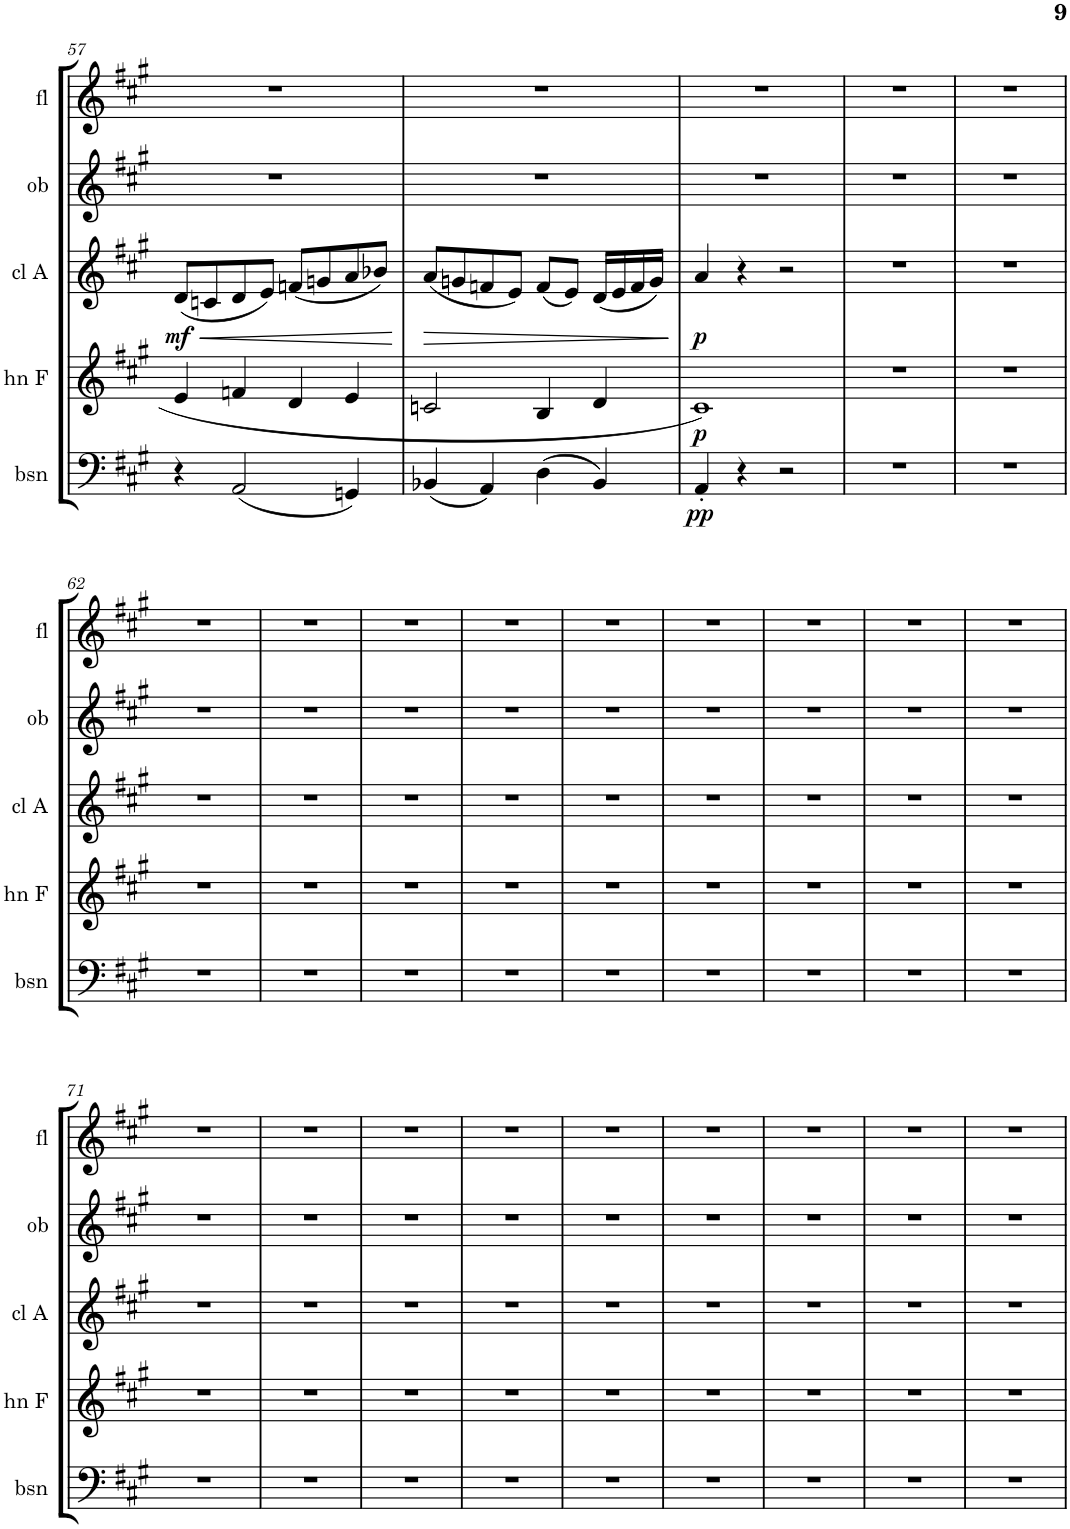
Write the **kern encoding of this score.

**kern	**dynam	**kern	**dynam	**kern	**dynam	**kern	**kern
*part5	*part5	*part4	*part4	*part3	*part3	*part2	*part1
*staff5	*staff5	*staff4	*staff4	*staff3	*staff3	*staff2	*staff1
*I"Bassoon	*	*I"Horn in F	*	*I"A Clarinet	*	*I"Oboe	*I"Flute
*I'bsn	*	*I'hn F	*	*I'cl A	*	*I'ob	*I'fl
!!LO:PB:g=z
*clefF4	*	*clefG2	*	*clefG2	*	*clefG2	*clefG2
*	*	*ITrd4c7	*	*ITrd2c3	*	*	*
*k[f#c#g#]	*	*k[f#c#g#]	*	*k[f#c#g#]	*	*k[f#c#g#]	*k[f#c#g#]
*M4/4	*	*M4/4	*	*M4/4	*	*M4/4	*M4/4
*met(c)	*	*met(c)	*	*met(c)	*	*met(c)	*met(c)
=57	=57	=57	=57	=57	=57	=57	=57
!	!	!	!	!	!LO:HP:b	!	!
!	!	!	!	!	!LO:DY:n=1:b	!	!
4r	.	4e/	.	(8d/L	< mf	1r	1r
.	.	.	.	8cn/	.	.	.
(2AA/	.	4fn/	.	8d/	.	.	.
.	.	.	.	8e/J)	.	.	.
.	.	4d/	.	(8fn/L	.	.	.
.	.	.	.	8gn/	.	.	.
4GGn/)	.	4e/	.	8a/	.	.	.
.	.	.	.	8b-X/J)	.	.	.
.	.	.	.	.	[	.	.
=58	=58	=58	=58	=58	=58	=58	=58
!	!	!	!	!	!LO:HP:b	!	!
(4BB-X/	.	2cn/	.	(8a/L	>	1r	1r
.	.	.	.	8gn/	.	.	.
4AA/)	.	.	.	8fn/	.	.	.
.	.	.	.	8e/J)	.	.	.
(4D\	.	4B/	.	(8f/L	.	.	.
.	.	.	.	8e/J)	.	.	.
4BB-/)	.	4d/	.	(16d/LL	.	.	.
.	.	.	.	16e/	.	.	.
.	.	.	.	16f/	.	.	.
.	.	.	.	16g/JJ)	.	.	.
.	.	.	.	.	]	.	.
=59	=59	=59	=59	=59	=59	=59	=59
!	!LO:DY:b	!	!LO:DY:b	!	!LO:DY:b	!	!
4AA'/	pp	1c#	p	4a/	p	1r	1r
4r	.	.	.	4r	.	.	.
2r	.	.	.	2r	.	.	.
=60	=60	=60	=60	=60	=60	=60	=60
1r	.	1r	.	1r	.	1r	1r
=61	=61	=61	=61	=61	=61	=61	=61
1r	.	1r	.	1r	.	1r	1r
!!LO:LB:g=z
=62	=62	=62	=62	=62	=62	=62	=62
1r	.	1r	.	1r	.	1r	1r
=63	=63	=63	=63	=63	=63	=63	=63
1r	.	1r	.	1r	.	1r	1r
=64	=64	=64	=64	=64	=64	=64	=64
1r	.	1r	.	1r	.	1r	1r
=65	=65	=65	=65	=65	=65	=65	=65
1r	.	1r	.	1r	.	1r	1r
=66	=66	=66	=66	=66	=66	=66	=66
1r	.	1r	.	1r	.	1r	1r
=67	=67	=67	=67	=67	=67	=67	=67
1r	.	1r	.	1r	.	1r	1r
=68	=68	=68	=68	=68	=68	=68	=68
1r	.	1r	.	1r	.	1r	1r
=69	=69	=69	=69	=69	=69	=69	=69
1r	.	1r	.	1r	.	1r	1r
=70	=70	=70	=70	=70	=70	=70	=70
1r	.	1r	.	1r	.	1r	1r
!!LO:LB:g=z
=71	=71	=71	=71	=71	=71	=71	=71
1r	.	1r	.	1r	.	1r	1r
=72	=72	=72	=72	=72	=72	=72	=72
1r	.	1r	.	1r	.	1r	1r
=73	=73	=73	=73	=73	=73	=73	=73
1r	.	1r	.	1r	.	1r	1r
=74	=74	=74	=74	=74	=74	=74	=74
1r	.	1r	.	1r	.	1r	1r
=75	=75	=75	=75	=75	=75	=75	=75
1r	.	1r	.	1r	.	1r	1r
=76	=76	=76	=76	=76	=76	=76	=76
1r	.	1r	.	1r	.	1r	1r
=77	=77	=77	=77	=77	=77	=77	=77
1r	.	1r	.	1r	.	1r	1r
=78	=78	=78	=78	=78	=78	=78	=78
1r	.	1r	.	1r	.	1r	1r
=79	=79	=79	=79	=79	=79	=79	=79
1r	.	1r	.	1r	.	1r	1r
=	=	=	=	=	=	=	=
*-	*-	*-	*-	*-	*-	*-	*-
